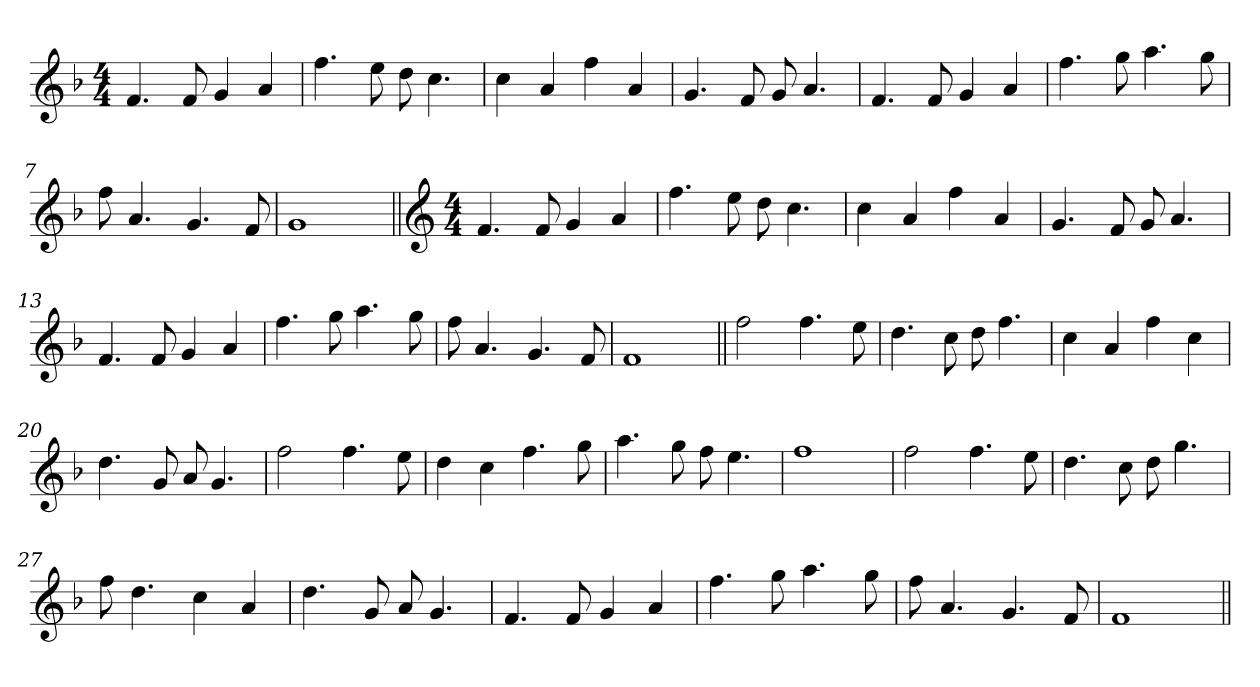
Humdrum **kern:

**kern
*part1
*staff1
*clefG2
*k[b-]
*F:
*M4/4
=1
4.f/
8f/
4g/
4a/
=2
4.ff\
8ee\
8dd\
4.cc\
=3
4cc\
4a/
4ff\
4a/
=4
4.g/
8f/
8g/
4.a/
=5
4.f/
8f/
4g/
4a/
=6
4.ff\
8gg\
4.aa\
8gg\
=7
8ff\
4.a/
4.g/
8f/
!!LO:LB:g=z
=8
1g
=9||
*clefG2
*M4/4
4.f/
8f/
4g/
4a/
=10
4.ff\
8ee\
8dd\
4.cc\
=11
4cc\
4a/
4ff\
4a/
=12
4.g/
8f/
8g/
4.a/
=13
4.f/
8f/
4g/
4a/
=14
4.ff\
8gg\
4.aa\
8gg\
!!LO:LB:g=z
=15
8ff\
4.a/
4.g/
8f/
=16
1f
=17||
2ff\
4.ff\
8ee\
=18
4.dd\
8cc\
8dd\
4.ff\
=19
4cc\
4a/
4ff\
4cc\
=20
4.dd\
8g/
8a/
4.g/
=21
2ff\
4.ff\
8ee\
=22
4dd\
4cc\
4.ff\
8gg\
!!LO:LB:g=z
=23
4.aa\
8gg\
8ff\
4.ee\
=24
1ff
=25
2ff\
4.ff\
8ee\
=26
4.dd\
8cc\
8dd\
4.gg\
=27
8ff\
4.dd\
4cc\
4a/
=28
4.dd\
8g/
8a/
4.g/
=29
4.f/
8f/
4g/
4a/
=30
4.ff\
8gg\
4.aa\
8gg\
!!LO:LB:g=z
=31
8ff\
4.a/
4.g/
8f/
=32
1f
=||
*-
